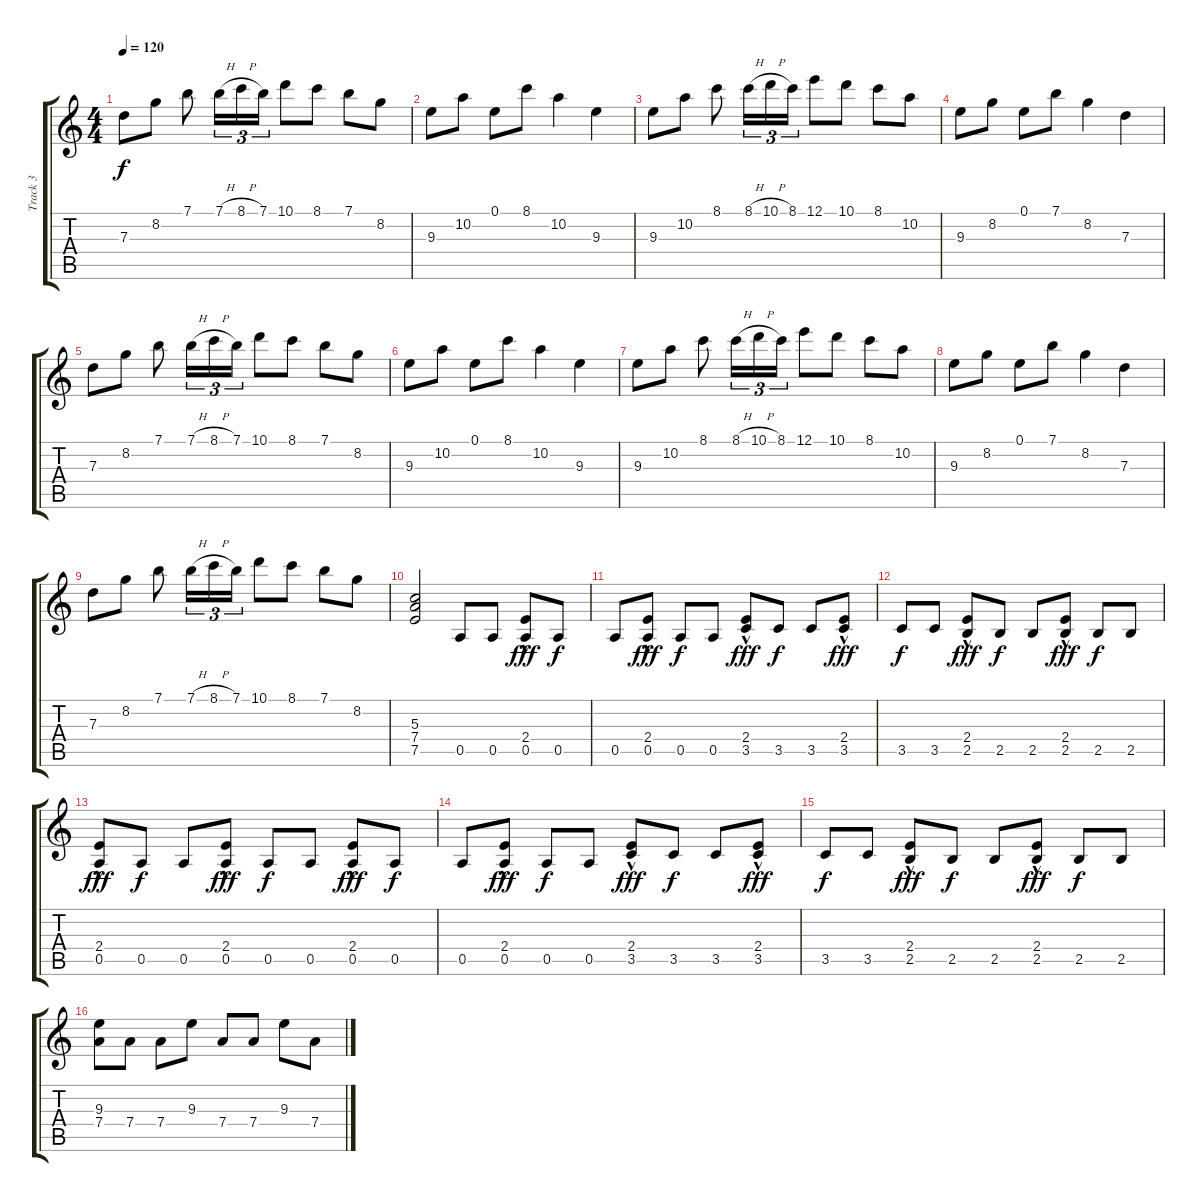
\track ("Track 3" "Track 3") {instrument acousticguitarsteel}
\staff {score tabs}
\tuning (E4 B3 G3 D3 A2 E2) {hide}
\ts (4 4)
\tempo 120
\clef g2
\ks c
7.3.8{dy f} 8.2.8 7.1.8 7.1{h}.16{tu (3 2)} 8.1{h}.16{tu (3 2)} 7.1.16{tu (3 2)} 10.1.8 8.1.8 7.1.8 8.2.8 |
9.3.8 10.2.8 0.1.8 8.1.8 10.2.4 9.3.4 |
9.3.8 10.2.8 8.1.8 8.1{h}.16{tu (3 2)} 10.1{h}.16{tu (3 2)} 8.1.16{tu (3 2)} 12.1.8 10.1.8 8.1.8 10.2.8 |
9.3.8 8.2.8 0.1.8 7.1.8 8.2.4 7.3.4 |
7.3.8 8.2.8 7.1.8 7.1{h}.16{tu (3 2)} 8.1{h}.16{tu (3 2)} 7.1.16{tu (3 2)} 10.1.8 8.1.8 7.1.8 8.2.8 |
9.3.8 10.2.8 0.1.8 8.1.8 10.2.4 9.3.4 |
9.3.8 10.2.8 8.1.8 8.1{h}.16{tu (3 2)} 10.1{h}.16{tu (3 2)} 8.1.16{tu (3 2)} 12.1.8 10.1.8 8.1.8 10.2.8 |
9.3.8 8.2.8 0.1.8 7.1.8 8.2.4 7.3.4 |
7.3.8 8.2.8 7.1.8 7.1{h}.16{tu (3 2)} 8.1{h}.16{tu (3 2)} 7.1.16{tu (3 2)} 10.1.8 8.1.8 7.1.8 8.2.8 |
(5.3 7.4 7.5).2 0.5.8 0.5.8 (2.4 0.5{hac}).8{dy fff} 0.5.8{dy f} |
0.5.8 (2.4 0.5{hac}).8{dy fff} 0.5.8{dy f} 0.5.8 (2.4 3.5{hac}).8{dy fff} 3.5.8{dy f} 3.5.8 (2.4 3.5{hac}).8{dy fff} |
3.5.8{dy f} 3.5.8 (2.4 2.5{hac}).8{dy fff} 2.5.8{dy f} 2.5.8 (2.4 2.5{hac}).8{dy fff} 2.5.8{dy f} 2.5.8 |
(2.4 0.5{hac}).8{dy fff} 0.5.8{dy f} 0.5.8 (2.4 0.5{hac}).8{dy fff} 0.5.8{dy f} 0.5.8 (2.4 0.5{hac}).8{dy fff} 0.5.8{dy f} |
0.5.8 (2.4 0.5{hac}).8{dy fff} 0.5.8{dy f} 0.5.8 (2.4 3.5{hac}).8{dy fff} 3.5.8{dy f} 3.5.8 (2.4 3.5{hac}).8{dy fff} |
3.5.8{dy f} 3.5.8 (2.4 2.5{hac}).8{dy fff} 2.5.8{dy f} 2.5.8 (2.4 2.5{hac}).8{dy fff} 2.5.8{dy f} 2.5.8 |
(9.3 7.4).8 7.4.8 7.4.8 9.3.8 7.4.8 7.4.8 9.3.8 7.4.8
